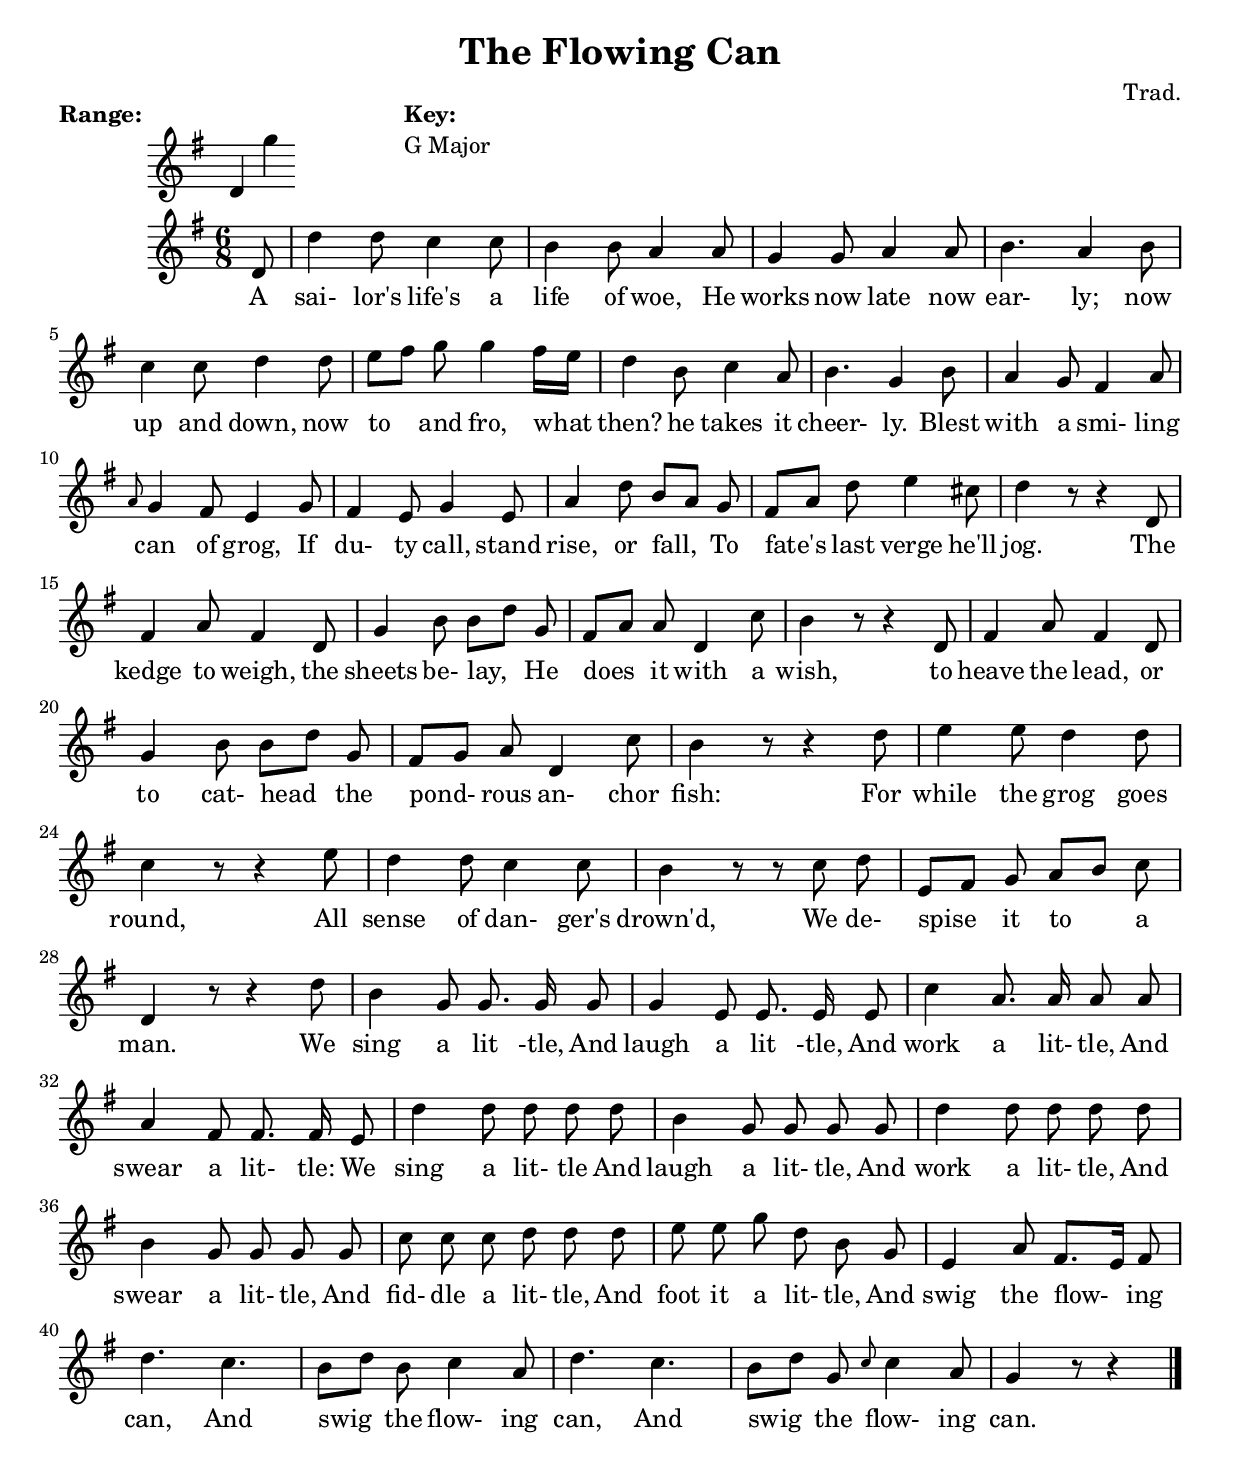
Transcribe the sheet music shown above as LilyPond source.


%\include "settings.ly"

% QUESTION:
% - What's a "kedge"
% - What does "cathead" mean?
% - What does "cathead the pond'rous anchor fish" mean? Or did I even translate "fish" correctly from the type?


\header{
  	title = "The Flowing Can"
	composer = "Trad."
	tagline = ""
}

% Display range and key. They are side by side,
% so they each get a column.
% Nest \score inside \markup to get 2 columns
\markup {
 	\column {
		\line \bold { "Range:" }
		\score {
			\absolute 
			{
				\key g \major
				\clef treble
				% Suppress time signature
				\once \override Staff.TimeSignature #'stencil = ##f 
			 d' g'' 
			}
		}
	}
 	\hspace #10 % Add some right margin to the first column
 	\column {
 		\bold "Key:"
		"G Major"
	} % column
	\line { " " }
} % markup


% Everything from here down to the >> brackets is synchronized
% MUSIC GOES HERE!
<<
\relative g' {
	\key g \major
	\time 6/8
	\clef treble 

	% Broken beams align more naturally with lyrics
	\autoBeamOff

	% Pickup measure is an eighth note long
 	\partial 8 d8           | % A           
	d'4 d8 c4 c8            | % sai- lor's life's a
	b4 b8 a4 a8             | % life of woe, He
	g4 g8 a4 a8             | % works now late now
	{b4. a4} b8             | % ear- ly; now
	c4 c8 d4 d8             | % up and down, now
	e8 [fis] g g4 fis16 [e] | % to and fro, what
	d4 b8  c4 a8            | % then? he takes it
	b4. g4 b8               | % cheer- ly. Blest
	a4 g8  fis4 a8          | % with a smi- ling
	\grace a8 g4 fis8 e4 g8 | % can of grog, If
	fis4 e8 g4 e8           | % du- ty call, stand
	a4 d8 b [a] g           | % rise, or fall, To 
	fis8 [a] d e4 cis8      | % fate's last verge he'll
	d4 r8 r4 d,8            | % jog. The
	fis4 a8 fis4 d8         | % kedge to weigh, the
	g4 b8 b[d] g,           | % heets be- lay, He
	fis8[a] a d,4 c'8       | % does it with a
	b4 r8  r4 d,8           | % wish, to
	fis4 a8 fis4 d8         | % heave the lead, or
	g4 b8 b[d] g,8          | % to cat- head the
	fis8[g] a d,4 c'8       | % pond- rous an- chor
	b4 r8 r4 d8             | % fish: For
	e4 e8 d4 d8             | % while the grog goes
	c4 r8 r4 e8             | % round, All
	d4 d8 c4 c8             | % sense of dan- ger's
	b4 r8 r8  c d           | % drown'd, We de-
	e,8[fis] g a[b] c       | % ise it to a
	d,4 r8 r4 d'8           | % man. We
	b4 g8 g8. g16 g8        | % sing a lit- tle, And
	g4 e8 e8. e16 e8        | % laugh a lit- tle, And
	c'4 a8. a16 a8 a8       | % work a lit- tle, And
	a4 fis8 fis8. fis16 e8  | % swear a lit- tle: We
	d'4 d8 d d d            | % sing a lit- tle And
	b4 g8 g g g             | % laugh a lit- tle, And
	d'4 d8 d d d            | % work a lit- tle, And
	b4 g8 g g g             | % swear a lit- tle, And
	c8 c c  d d d           | % fid- le a lit- tle, And
	e8 e g d b g            | % foot it a lit- tle, And
	e4 a8  fis8.[e16] fis8  | % swig the flow- ing
	d'4. c4.                | % can, And
	b8[d] b c4 a8           | % swig the flow- ing
	d4. c4.                 | % can, And
	b8[d] g,8 \grace c8 c4 a8| % swig the flow- ing 
	g4 r8 r4 \bar "|."      | % can.

	   
} % Music ends here
	
% LYRICS GO HERE!
\addlyrics {
	A |
	sai- lor's life's a |
	life of woe, He |
	works now late now |
	ear- ly; now |
	up and down, now |
	to and fro, what |
	then? he takes it |
	cheer- ly. Blest |
	with a smi- ling |
	can of grog, If |
	du- ty call, stand |
	rise, or fall, To |
	fate's last verge he'll |
	jog. The |
	kedge to weigh, the |
	sheets be- lay, He |
	does it with a |
	wish, to |
	heave the lead, or | 
	to cat- head the |
	pond- rous an- chor | 
	fish: For | 
	while the grog goes |
	round, All |
	sense of dan- ger's |
	drown'd, We de- |
	spise it to a | 
	man. We |
	sing a lit -tle, And |
	laugh a lit -tle, And |
	work a lit- tle, And |
	swear a lit- tle: We |
	sing a lit- tle And |
	laugh a lit- tle, And |
	work a lit- tle, And |
	swear a lit- tle, And |
	fid- dle a lit- tle, And |
	foot it a lit- tle, And |
	swig the flow- ing |
	can, And |
	swig the flow- ing |
	can, And |
	swig the flow- ing |
	can.

} % Lyrics end here

% Everything from here up to the << brackets is synchronized
>>


